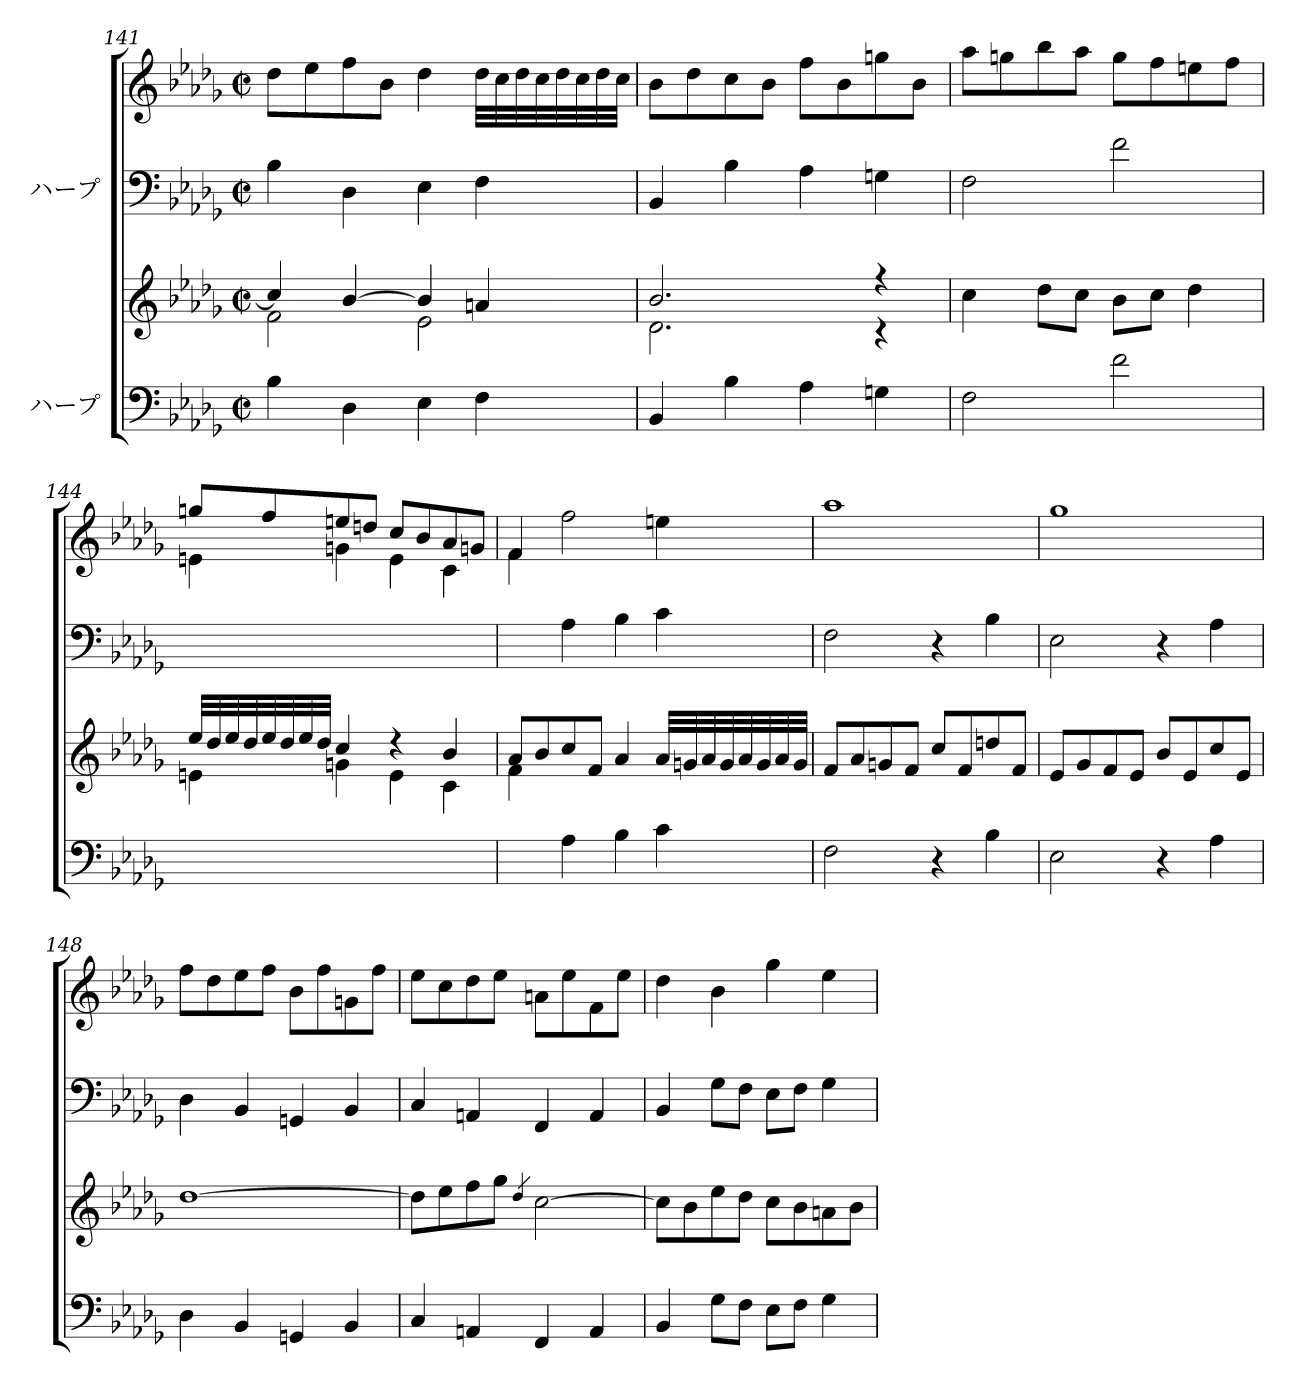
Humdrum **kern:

**kern	**kern	**kern	**kern
*part2	*part2	*part1	*part1
*staff4	*staff3	*staff2	*staff1
*I"ハープ	*	*I"ハープ	*
*clefF4	*clefG2	*clefF4	*clefG2
*k[b-e-a-d-g-]	*k[b-e-a-d-g-]	*k[b-e-a-d-g-]	*k[b-e-a-d-g-]
*M2/2	*M2/2	*M2/2	*M2/2
*met(c|)	*met(c|)	*met(c|)	*met(c|)
=141	=141	=141	=141
*	*^	*	*
4B-\	4cc/]	2f\	4B-\	8dd-\L
.	.	.	.	8ee-\
4D-\	[4b-/	.	4D-\	8ff\
.	.	.	.	8b-\J
4E-\	4b-/]	2e-\	4E-\	4dd-\
4F\	4an/	.	4F\	32dd-\LLL
.	.	.	.	32cc\
.	.	.	.	32dd-\
.	.	.	.	32cc\
.	.	.	.	32dd-\
.	.	.	.	32cc\
.	.	.	.	32dd-\
.	.	.	.	32cc\JJJ
=142	=142	=142	=142	=142
4BB-/	2.b-/	2.d-\	4BB-/	8b-\L
.	.	.	.	8dd-\
4B-\	.	.	4B-\	8cc\
.	.	.	.	8b-\J
4A-\	.	.	4A-\	8ff\L
.	.	.	.	8b-\
4Gn\	4r	4r	4Gn\	8ggn\
.	.	.	.	8b-\J
*	*v	*v	*	*
!!LO:LB:g=z
=143	=143	=143	=143
2F\	4cc\	2F\	8aa-\L
.	.	.	8ggn\
.	8dd-\L	.	8bb-\
.	8cc\J	.	8aa-\J
2f\	8b-\L	2f\	8gg\L
.	8cc\J	.	8ff\
.	4dd-\	.	8een\
.	.	.	8ff\J
=144	=144	=144	=144
*	*^	*	*^
1ryy	32ee-/LLL	4en\	1ryy	8ggn/L	4en\
.	32dd-/	.	.	.	.
.	32ee-/	.	.	.	.
.	32dd-/	.	.	.	.
.	32ee-/	.	.	8ff/	.
.	32dd-/	.	.	.	.
.	32ee-/	.	.	.	.
.	32dd-/JJJ	.	.	.	.
.	4cc/	4gn\	.	8een/	4gn\
.	.	.	.	8ddn/J	.
.	4r	4e\	.	8cc/L	4e\
.	.	.	.	8b-/	.
.	4b-/	4c\	.	8a-/	4c\
.	.	.	.	8gn/J	.
=145	=145	=145	=145	=145	=145
4ryy	8a-/L	4f\	4ryy	4f/	4f\
.	8b-/	.	.	.	.
4A-\	8cc/	2.ryy	4A-\	2ff\	2.ryy
.	8f/J	.	.	.	.
4B-\	4a-/	.	4B-\	.	.
4c\	32a-/LLL	.	4c\	4een\	.
.	32gn/	.	.	.	.
.	32a-/	.	.	.	.
.	32g/	.	.	.	.
.	32a-/	.	.	.	.
.	32g/	.	.	.	.
.	32a-/	.	.	.	.
.	32g/JJJ	.	.	.	.
*	*v	*v	*	*v	*v
!!LO:LB:g=z
=146	=146	=146	=146
2F\	8f/L	2F\	1aa-
.	8a-/	.	.
.	8gn/	.	.
.	8f/J	.	.
4r	8cc/L	4r	.
.	8f/	.	.
4B-\	8ddn/	4B-\	.
.	8f/J	.	.
=147	=147	=147	=147
2E-\	8e-/L	2E-\	1gg-
.	8g-/	.	.
.	8f/	.	.
.	8e-/J	.	.
4r	8b-/L	4r	.
.	8e-/	.	.
4A-\	8cc/	4A-\	.
.	8e-/J	.	.
=148	=148	=148	=148
4D-\	[1dd-	4D-\	8ff\L
.	.	.	8dd-\
4BB-/	.	4BB-/	8ee-\
.	.	.	8ff\J
4GGn/	.	4GGn/	8b-\L
.	.	.	8ff\
4BB-/	.	4BB-/	8gn\
.	.	.	8ff\J
=149	=149	=149	=149
4C/	8dd-\L]	4C/	8ee-\L
.	8ee-\	.	8cc\
4AAn/	8ff\	4AAn/	8dd-\
.	8gg-\J	.	8ee-\J
.	4qdd-/	.	.
4FF/	[2cc\	4FF/	8an\L
.	.	.	8ee-\
4AA/	.	4AA/	8f\
.	.	.	8ee-\J
!!LO:PB:g=z
=150	=150	=150	=150
4BB-/	8cc\L]	4BB-/	4dd-\
.	8b-\	.	.
8G-\L	8ee-\	8G-\L	4b-\
8F\J	8dd-\J	8F\J	.
8E-\L	8cc\L	8E-\L	4gg-\
8F\J	8b-\	8F\J	.
4G-\	8an\	4G-\	4ee-\
.	8b-\J	.	.
=	=	=	=
*-	*-	*-	*-
